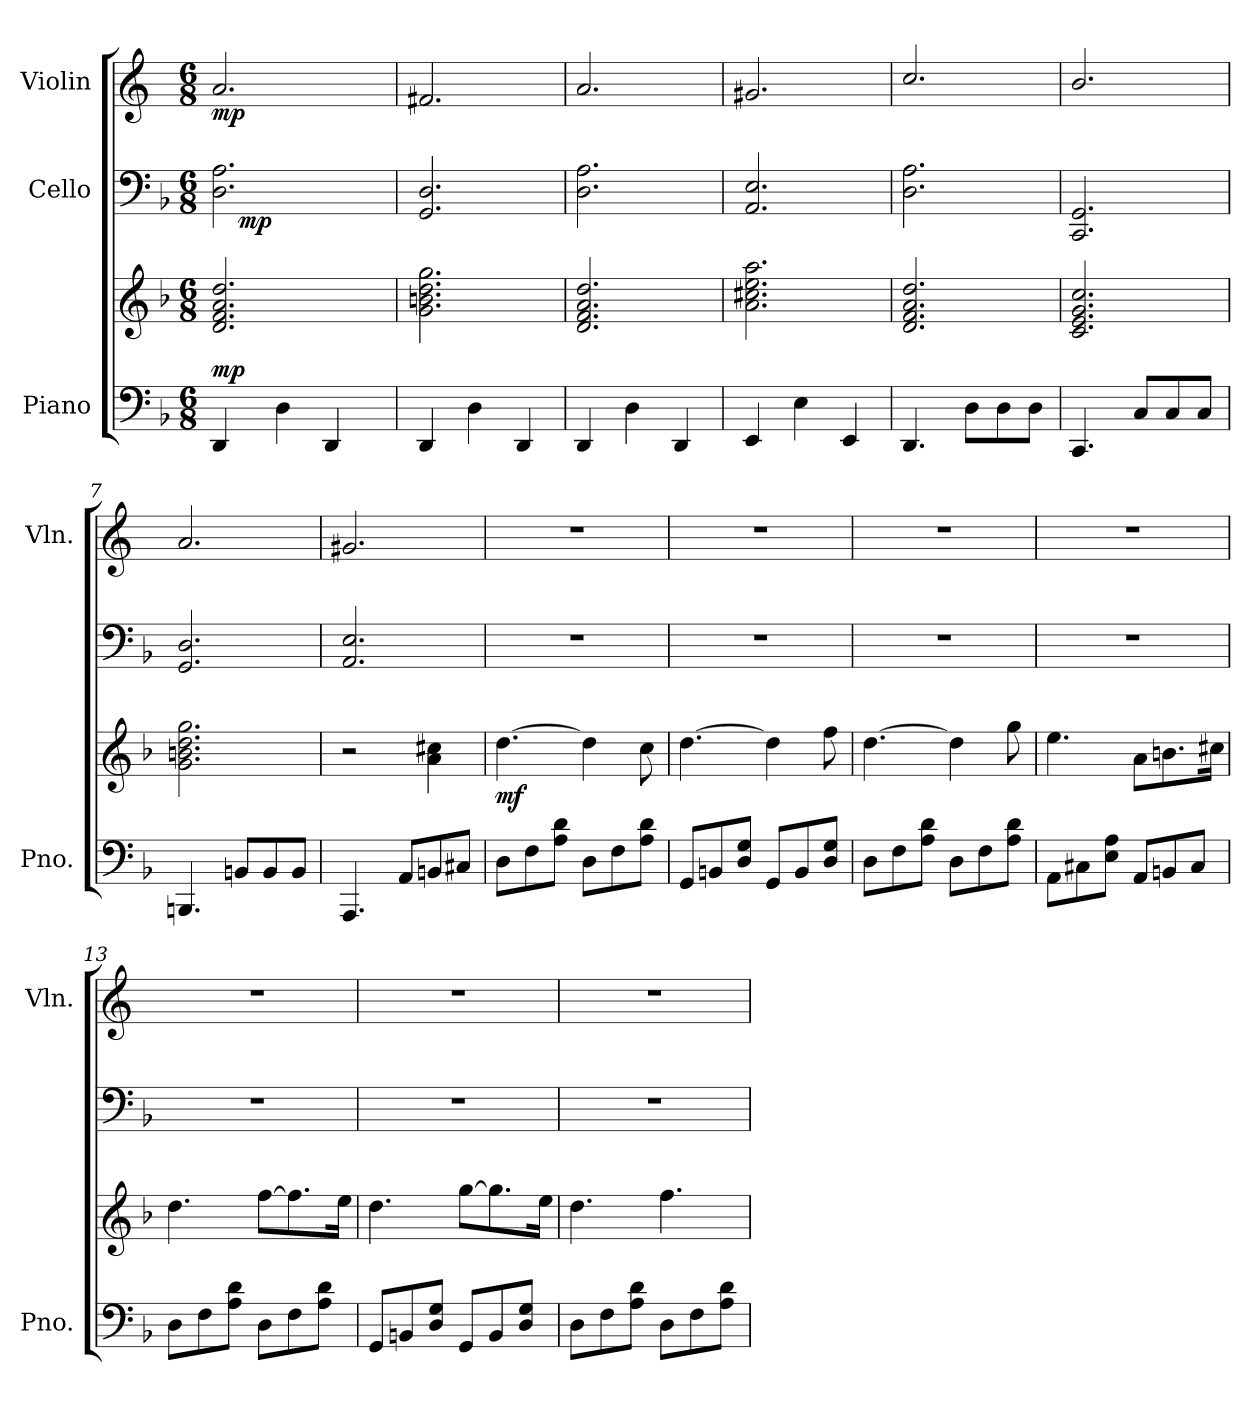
**kern	**kern	**dynam	**kern	**dynam	**kern	**dynam
*part3	*part3	*part3	*part2	*part2	*part1	*part1
*staff4	*staff3	*staff3/4	*staff2	*staff2	*staff1	*staff1
*I"Piano	*	*	*I"Cello	*	*I"Violin	*
*I'Pno.	*	*	*	*	*I'Vln.	*
*clefF4	*clefG2	*	*clefF4	*	*clefG2	*
*	*	*	*	*	*ITrd4c7	*
*k[b-]	*k[b-]	*	*k[b-]	*	*k[b-]	*
*d:	*d:	*	*d:	*	*d:	*
*M6/8	*M6/8	*	*M6/8	*	*M6/8	*
*MM68	*MM68	*	*MM68	*	*MM68	*
=1	=1	=1	=1	=1	=1	=1
!	!	!LO:DY:a=2	!	!	!	!LO:DY:b
*	*	*	*^	*	*	*
4DD/	2.d/ 2.f/ 2.a/ 2.dd/	mp	2.D\ 2.A\	16.ryy	.	2.d/	mp
!	!	!	!	!	!LO:DY:b	!	!
.	.	.	.	2ryy	mp	.	.
4D\	.	.	.	.	.	.	.
4DD/	.	.	.	.	.	.	.
.	.	.	.	8ryy	.	.	.
.	.	.	.	32ryy	.	.	.
*	*	*	*v	*v	*	*	*
=2	=2	=2	=2	=2	=2	=2
4DD/	2.g\ 2.bn\ 2.dd\ 2.gg\	.	2.GG/ 2.D/	.	2.Bn/	.
4D\	.	.	.	.	.	.
4DD/	.	.	.	.	.	.
=3	=3	=3	=3	=3	=3	=3
4DD/	2.d/ 2.f/ 2.a/ 2.dd/	.	2.D\ 2.A\	.	2.d/	.
4D\	.	.	.	.	.	.
4DD/	.	.	.	.	.	.
=4	=4	=4	=4	=4	=4	=4
4EE/	2.a\ 2.cc#X\ 2.ee\ 2.aa\	.	2.AA/ 2.E/	.	2.c#X/	.
4E\	.	.	.	.	.	.
4EE/	.	.	.	.	.	.
=5	=5	=5	=5	=5	=5	=5
4.DD/	2.d/ 2.f/ 2.a/ 2.dd/	.	2.D\ 2.A\	.	2.f/	.
8D\L	.	.	.	.	.	.
8D\	.	.	.	.	.	.
8D\J	.	.	.	.	.	.
=6	=6	=6	=6	=6	=6	=6
4.CC/	2.c/ 2.e/ 2.g/ 2.cc/	.	2.CC/ 2.GG/	.	2.e/	.
8C/L	.	.	.	.	.	.
8C/	.	.	.	.	.	.
8C/J	.	.	.	.	.	.
!!LO:LB:g=z
=7	=7	=7	=7	=7	=7	=7
4.BBBn/	2.g\ 2.bn\ 2.dd\ 2.gg\	.	2.GG/ 2.D/	.	2.d/	.
8BBn/L	.	.	.	.	.	.
8BB/	.	.	.	.	.	.
8BB/J	.	.	.	.	.	.
=8	=8	=8	=8	=8	=8	=8
4.AAA/	2r	.	2.AA/ 2.E/	.	2.c#X/	.
8AA/L	.	.	.	.	.	.
8BBn/	4a\ 4cc#X\	.	.	.	.	.
8C#X/J	.	.	.	.	.	.
=9	=9	=9	=9	=9	=9	=9
!	!	!LO:DY:b	!	!	!	!
8D\L	[4.dd\	mf	2.r	.	2.r	.
8F\	.	.	.	.	.	.
8A\ 8d\J	.	.	.	.	.	.
8D\L	4dd\]	.	.	.	.	.
8F\	.	.	.	.	.	.
8A\ 8d\J	8cc\	.	.	.	.	.
=10	=10	=10	=10	=10	=10	=10
8GG/L	[4.dd\	.	2.r	.	2.r	.
8BBn/	.	.	.	.	.	.
8D/ 8G/J	.	.	.	.	.	.
8GG/L	4dd\]	.	.	.	.	.
8BB/	.	.	.	.	.	.
8D/ 8G/J	8ff\	.	.	.	.	.
=11	=11	=11	=11	=11	=11	=11
8D\L	[4.dd\	.	2.r	.	2.r	.
8F\	.	.	.	.	.	.
8A\ 8d\J	.	.	.	.	.	.
8D\L	4dd\]	.	.	.	.	.
8F\	.	.	.	.	.	.
8A\ 8d\J	8gg\	.	.	.	.	.
=12	=12	=12	=12	=12	=12	=12
8AA\L	4.ee\	.	2.r	.	2.r	.
8C#X\	.	.	.	.	.	.
8E\ 8A\J	.	.	.	.	.	.
8AA/L	8a\L	.	.	.	.	.
8BBn/	8.bn\	.	.	.	.	.
8C#/J	.	.	.	.	.	.
.	16cc#X\Jk	.	.	.	.	.
!!LO:PB:g=z
=13	=13	=13	=13	=13	=13	=13
8D\L	4.dd\	.	2.r	.	2.r	.
8F\	.	.	.	.	.	.
8A\ 8d\J	.	.	.	.	.	.
8D\L	[8ff\L	.	.	.	.	.
8F\	8.ff\]	.	.	.	.	.
8A\ 8d\J	.	.	.	.	.	.
.	16ee\Jk	.	.	.	.	.
=14	=14	=14	=14	=14	=14	=14
8GG/L	4.dd\	.	2.r	.	2.r	.
8BBn/	.	.	.	.	.	.
8D/ 8G/J	.	.	.	.	.	.
8GG/L	[8gg\L	.	.	.	.	.
8BB/	8.gg\]	.	.	.	.	.
8D/ 8G/J	.	.	.	.	.	.
.	16ee\Jk	.	.	.	.	.
=15	=15	=15	=15	=15	=15	=15
8D\L	4.dd\	.	2.r	.	2.r	.
8F\	.	.	.	.	.	.
8A\ 8d\J	.	.	.	.	.	.
8D\L	4.ff\	.	.	.	.	.
8F\	.	.	.	.	.	.
8A\ 8d\J	.	.	.	.	.	.
=	=	=	=	=	=	=
*-	*-	*-	*-	*-	*-	*-
